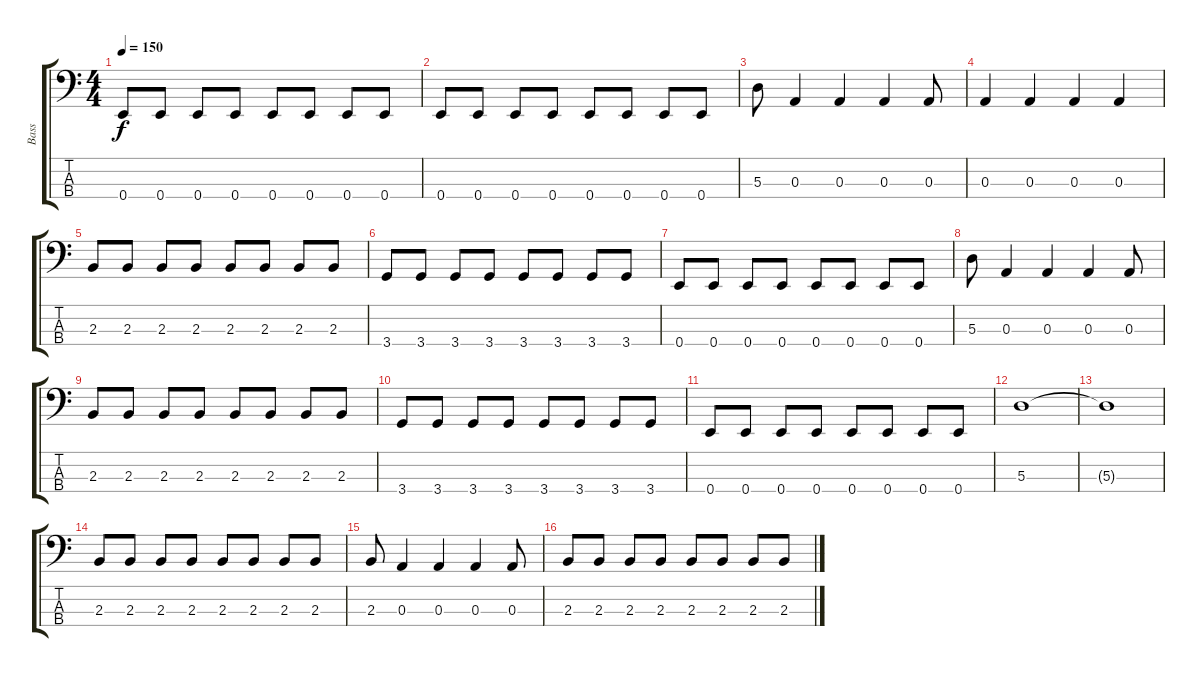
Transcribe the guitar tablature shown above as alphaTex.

\track ("Bass" "Bass") {instrument electricbassfinger}
\staff {score tabs}
\tuning (G2 D2 A1 E1) {hide}
\ts (4 4)
\tempo 150
\clef f4
\ks c
0.4.8{dy f} 0.4.8 0.4.8 0.4.8 0.4.8 0.4.8 0.4.8 0.4.8 |
0.4.8 0.4.8 0.4.8 0.4.8 0.4.8 0.4.8 0.4.8 0.4.8 |
5.3.8 0.3.4 0.3.4 0.3.4 0.3.8 |
0.3.4 0.3.4 0.3.4 0.3.4 |
2.3.8 2.3.8 2.3.8 2.3.8 2.3.8 2.3.8 2.3.8 2.3.8 |
3.4.8 3.4.8 3.4.8 3.4.8 3.4.8 3.4.8 3.4.8 3.4.8 |
0.4.8 0.4.8 0.4.8 0.4.8 0.4.8 0.4.8 0.4.8 0.4.8 |
5.3.8 0.3.4 0.3.4 0.3.4 0.3.8 |
2.3.8 2.3.8 2.3.8 2.3.8 2.3.8 2.3.8 2.3.8 2.3.8 |
3.4.8 3.4.8 3.4.8 3.4.8 3.4.8 3.4.8 3.4.8 3.4.8 |
0.4.8 0.4.8 0.4.8 0.4.8 0.4.8 0.4.8 0.4.8 0.4.8 |
5.3.1 |
5.3{t}.1 |
2.3.8 2.3.8 2.3.8 2.3.8 2.3.8 2.3.8 2.3.8 2.3.8 |
2.3.8 0.3.4 0.3.4 0.3.4 0.3.8 |
2.3.8 2.3.8 2.3.8 2.3.8 2.3.8 2.3.8 2.3.8 2.3.8
